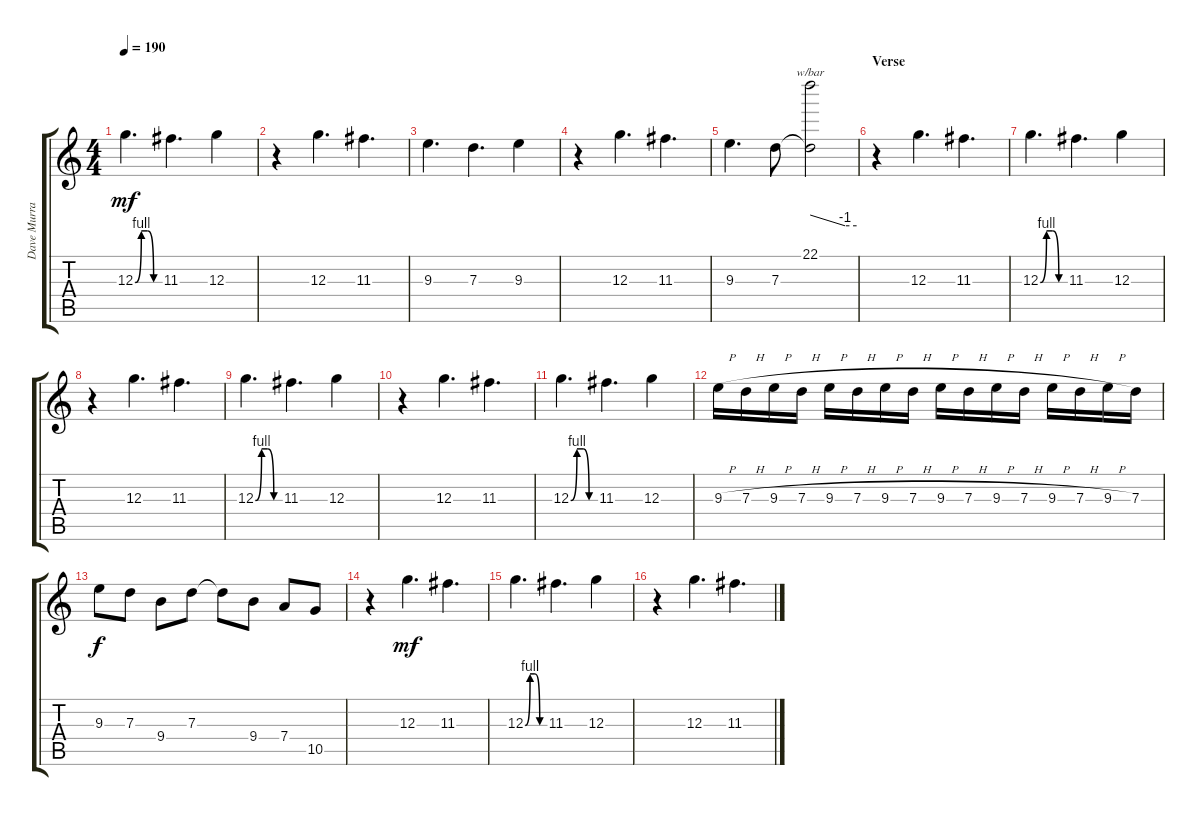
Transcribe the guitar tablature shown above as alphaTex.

\track ("Dave Murray" "Dave Murra") {instrument overdrivenguitar}
\staff {score tabs}
\tuning (E4 B3 G3 D3 A2 E2) {hide}
\ts (4 4)
\tempo 190
\clef g2
\ks c
12.3{be (custom 0 0 15 4 30 4 45 0 60 0)}.4{d dy mf} 11.3.4{d} 12.3.4 |
r.4 12.3.4{d} 11.3.4{d} |
9.3.4{d} 7.3.4{d} 9.3.4 |
r.4 12.3.4{d} 11.3.4{d} |
9.3.4{d} 7.3.8 (22.1 7.3{t}).2{tbe (custom default 0 0 45 -4 60 -4)} |
\section ("" "Verse")
r.4 12.3.4{d} 11.3.4{d} |
12.3{be (custom 0 0 15 4 30 4 45 0 60 0)}.4{d} 11.3.4{d} 12.3.4 |
r.4 12.3.4{d} 11.3.4{d} |
12.3{be (custom 0 0 15 4 30 4 45 0 60 0)}.4{d} 11.3.4{d} 12.3.4 |
r.4 12.3.4{d} 11.3.4{d} |
12.3{be (custom 0 0 15 4 30 4 45 0 60 0)}.4{d} 11.3.4{d} 12.3.4 |
9.3{h}.16 7.3{h}.16 9.3{h}.16 7.3{h}.16 9.3{h}.16 7.3{h}.16 9.3{h}.16 7.3{h}.16 9.3{h}.16 7.3{h}.16 9.3{h}.16 7.3{h}.16 9.3{h}.16 7.3{h}.16 9.3{h}.16 7.3.16 |
9.3.8{dy f} 7.3.8 9.4.8 7.3.8 7.3{t}.8 9.4.8 7.4.8 10.5.8 |
r.4 12.3.4{d dy mf} 11.3.4{d} |
12.3{be (custom 0 0 15 4 30 4 45 0 60 0)}.4{d} 11.3.4{d} 12.3.4 |
r.4 12.3.4{d} 11.3.4{d}
